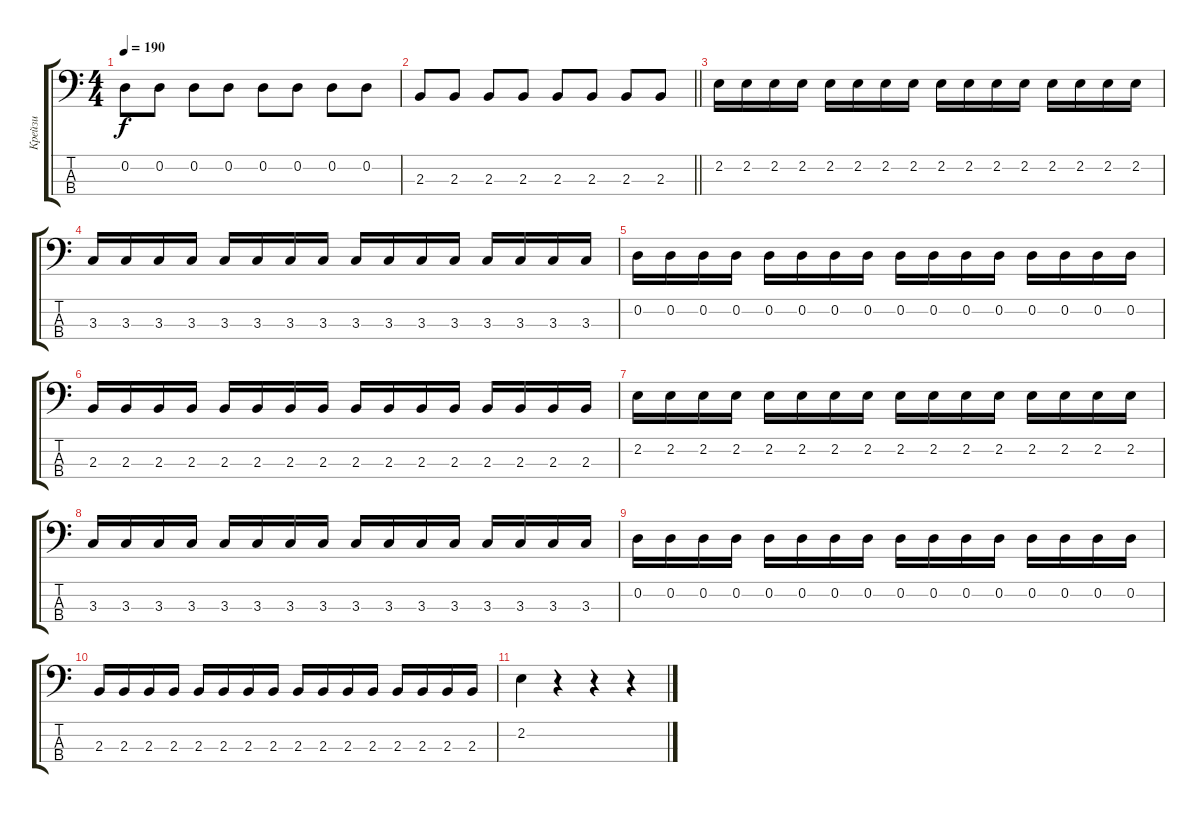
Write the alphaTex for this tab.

\track ("Крейзи" "Крейзи") {instrument electricbassfinger}
\staff {score tabs}
\tuning (G2 D2 A1 E1) {hide}
\ts (4 4)
\tempo 190
\clef f4
\ks c
0.2.8{dy f} 0.2.8 0.2.8 0.2.8 0.2.8 0.2.8 0.2.8 0.2.8 |
\barLineRight lightlight
2.3.8 2.3.8 2.3.8 2.3.8 2.3.8 2.3.8 2.3.8 2.3.8 |
2.2.16 2.2.16 2.2.16 2.2.16 2.2.16 2.2.16 2.2.16 2.2.16 2.2.16 2.2.16 2.2.16 2.2.16 2.2.16 2.2.16 2.2.16 2.2.16 |
3.3.16 3.3.16 3.3.16 3.3.16 3.3.16 3.3.16 3.3.16 3.3.16 3.3.16 3.3.16 3.3.16 3.3.16 3.3.16 3.3.16 3.3.16 3.3.16 |
0.2.16 0.2.16 0.2.16 0.2.16 0.2.16 0.2.16 0.2.16 0.2.16 0.2.16 0.2.16 0.2.16 0.2.16 0.2.16 0.2.16 0.2.16 0.2.16 |
2.3.16 2.3.16 2.3.16 2.3.16 2.3.16 2.3.16 2.3.16 2.3.16 2.3.16 2.3.16 2.3.16 2.3.16 2.3.16 2.3.16 2.3.16 2.3.16 |
2.2.16 2.2.16 2.2.16 2.2.16 2.2.16 2.2.16 2.2.16 2.2.16 2.2.16 2.2.16 2.2.16 2.2.16 2.2.16 2.2.16 2.2.16 2.2.16 |
3.3.16 3.3.16 3.3.16 3.3.16 3.3.16 3.3.16 3.3.16 3.3.16 3.3.16 3.3.16 3.3.16 3.3.16 3.3.16 3.3.16 3.3.16 3.3.16 |
0.2.16 0.2.16 0.2.16 0.2.16 0.2.16 0.2.16 0.2.16 0.2.16 0.2.16 0.2.16 0.2.16 0.2.16 0.2.16 0.2.16 0.2.16 0.2.16 |
2.3.16 2.3.16 2.3.16 2.3.16 2.3.16 2.3.16 2.3.16 2.3.16 2.3.16 2.3.16 2.3.16 2.3.16 2.3.16 2.3.16 2.3.16 2.3.16 |
2.2.4 r.4 r.4 r.4
